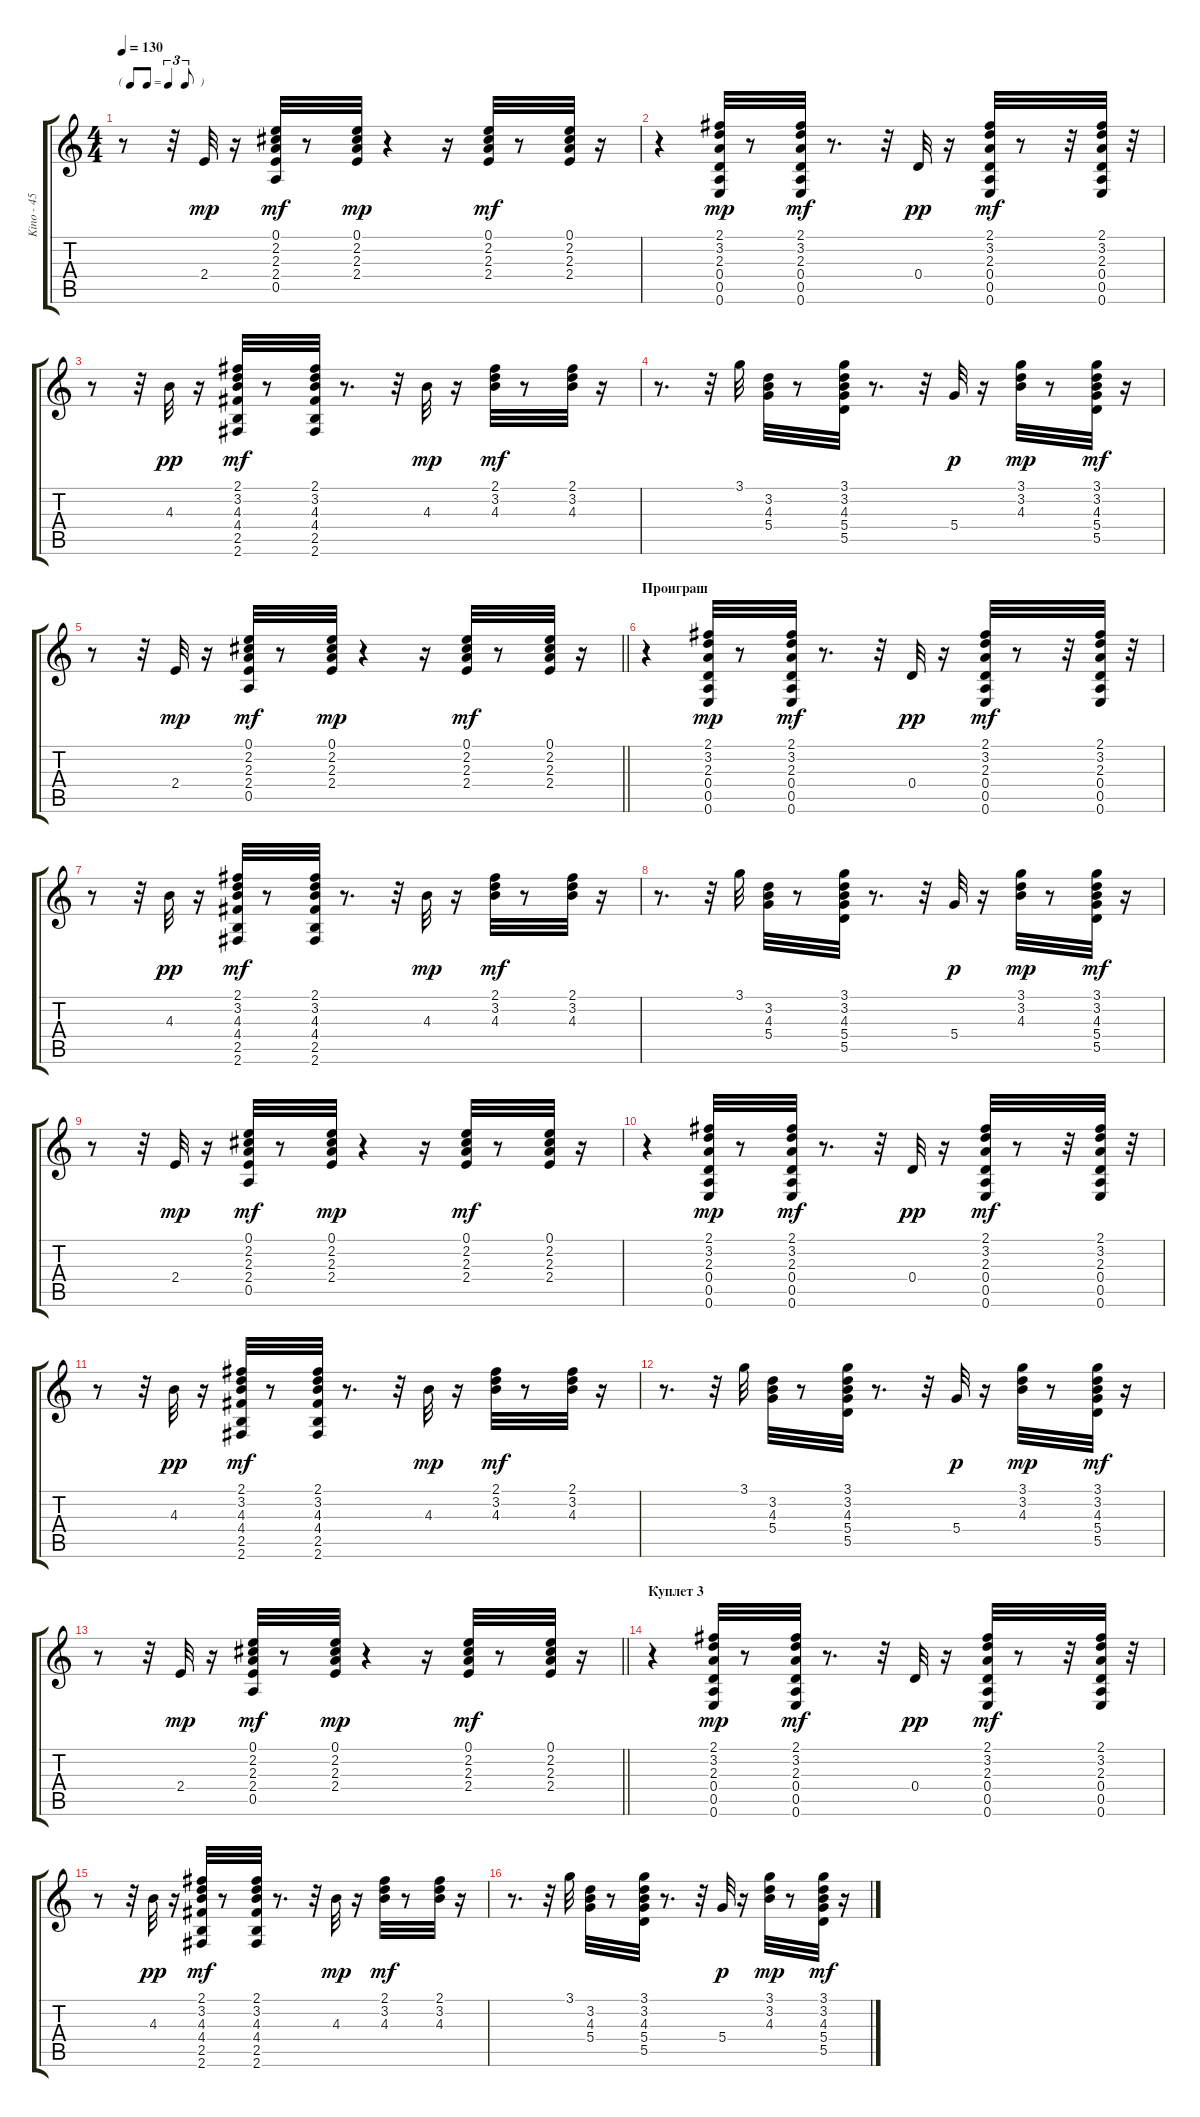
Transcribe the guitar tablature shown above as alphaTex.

\track ("Kino - 45" "Kino - 45") {instrument electricguitarclean}
\staff {score tabs}
\tuning (E4 B3 G3 D3 A2 E2) {hide}
\ts (4 4)
\tf triplet8th
\tempo 130
\clef g2
\ks c
r.8{dy mf} r.32 2.4.32{dy mp} r.16 (0.1 2.2 2.3 2.4 0.5).32{dy mf} r.8 (0.1 2.2 2.3 2.4).32{dy mp} r.4 r.16 (0.1 2.2 2.3 2.4).32{dy mf} r.8 (0.1 2.2 2.3 2.4).32 r.16 |
r.4 (2.1 3.2 2.3 0.4 0.5 0.6).32{dy mp} r.8 (2.1 3.2 2.3 0.4 0.5 0.6).32{dy mf} r.8{d} r.32 0.4.32{dy pp} r.16 (2.1 3.2 2.3 0.4 0.5 0.6).32{dy mf} r.8 r.32 (2.1 3.2 2.3 0.4 0.5 0.6).32 r.32 |
r.8 r.32 4.3.32{dy pp} r.16 (2.1 3.2 4.3 4.4 2.5 2.6).32{dy mf} r.8 (2.1 3.2 4.3 4.4 2.5 2.6).32 r.8{d} r.32 4.3.32{dy mp} r.16 (2.1 3.2 4.3).32{dy mf} r.8 (2.1 3.2 4.3).32 r.16 |
r.8{d} r.32 3.1.32 (3.2 4.3 5.4).32 r.8 (3.1 3.2 4.3 5.4 5.5).32 r.8{d} r.32 5.4.32{dy p} r.16 (3.1 3.2 4.3).32{dy mp} r.8 (3.1 3.2 4.3 5.4 5.5).32{dy mf} r.16 |
\barLineRight lightlight
r.8 r.32 2.4.32{dy mp} r.16 (0.1 2.2 2.3 2.4 0.5).32{dy mf} r.8 (0.1 2.2 2.3 2.4).32{dy mp} r.4 r.16 (0.1 2.2 2.3 2.4).32{dy mf} r.8 (0.1 2.2 2.3 2.4).32 r.16 |
\section ("" "Проиграш")
r.4 (2.1 3.2 2.3 0.4 0.5 0.6).32{dy mp} r.8 (2.1 3.2 2.3 0.4 0.5 0.6).32{dy mf} r.8{d} r.32 0.4.32{dy pp} r.16 (2.1 3.2 2.3 0.4 0.5 0.6).32{dy mf} r.8 r.32 (2.1 3.2 2.3 0.4 0.5 0.6).32 r.32 |
r.8 r.32 4.3.32{dy pp} r.16 (2.1 3.2 4.3 4.4 2.5 2.6).32{dy mf} r.8 (2.1 3.2 4.3 4.4 2.5 2.6).32 r.8{d} r.32 4.3.32{dy mp} r.16 (2.1 3.2 4.3).32{dy mf} r.8 (2.1 3.2 4.3).32 r.16 |
r.8{d} r.32 3.1.32 (3.2 4.3 5.4).32 r.8 (3.1 3.2 4.3 5.4 5.5).32 r.8{d} r.32 5.4.32{dy p} r.16 (3.1 3.2 4.3).32{dy mp} r.8 (3.1 3.2 4.3 5.4 5.5).32{dy mf} r.16 |
r.8 r.32 2.4.32{dy mp} r.16 (0.1 2.2 2.3 2.4 0.5).32{dy mf} r.8 (0.1 2.2 2.3 2.4).32{dy mp} r.4 r.16 (0.1 2.2 2.3 2.4).32{dy mf} r.8 (0.1 2.2 2.3 2.4).32 r.16 |
r.4 (2.1 3.2 2.3 0.4 0.5 0.6).32{dy mp} r.8 (2.1 3.2 2.3 0.4 0.5 0.6).32{dy mf} r.8{d} r.32 0.4.32{dy pp} r.16 (2.1 3.2 2.3 0.4 0.5 0.6).32{dy mf} r.8 r.32 (2.1 3.2 2.3 0.4 0.5 0.6).32 r.32 |
r.8 r.32 4.3.32{dy pp} r.16 (2.1 3.2 4.3 4.4 2.5 2.6).32{dy mf} r.8 (2.1 3.2 4.3 4.4 2.5 2.6).32 r.8{d} r.32 4.3.32{dy mp} r.16 (2.1 3.2 4.3).32{dy mf} r.8 (2.1 3.2 4.3).32 r.16 |
r.8{d} r.32 3.1.32 (3.2 4.3 5.4).32 r.8 (3.1 3.2 4.3 5.4 5.5).32 r.8{d} r.32 5.4.32{dy p} r.16 (3.1 3.2 4.3).32{dy mp} r.8 (3.1 3.2 4.3 5.4 5.5).32{dy mf} r.16 |
\barLineRight lightlight
r.8 r.32 2.4.32{dy mp} r.16 (0.1 2.2 2.3 2.4 0.5).32{dy mf} r.8 (0.1 2.2 2.3 2.4).32{dy mp} r.4 r.16 (0.1 2.2 2.3 2.4).32{dy mf} r.8 (0.1 2.2 2.3 2.4).32 r.16 |
\section ("" "Куплет 3")
r.4 (2.1 3.2 2.3 0.4 0.5 0.6).32{dy mp} r.8 (2.1 3.2 2.3 0.4 0.5 0.6).32{dy mf} r.8{d} r.32 0.4.32{dy pp} r.16 (2.1 3.2 2.3 0.4 0.5 0.6).32{dy mf} r.8 r.32 (2.1 3.2 2.3 0.4 0.5 0.6).32 r.32 |
r.8 r.32 4.3.32{dy pp} r.16 (2.1 3.2 4.3 4.4 2.5 2.6).32{dy mf} r.8 (2.1 3.2 4.3 4.4 2.5 2.6).32 r.8{d} r.32 4.3.32{dy mp} r.16 (2.1 3.2 4.3).32{dy mf} r.8 (2.1 3.2 4.3).32 r.16 |
r.8{d} r.32 3.1.32 (3.2 4.3 5.4).32 r.8 (3.1 3.2 4.3 5.4 5.5).32 r.8{d} r.32 5.4.32{dy p} r.16 (3.1 3.2 4.3).32{dy mp} r.8 (3.1 3.2 4.3 5.4 5.5).32{dy mf} r.16
